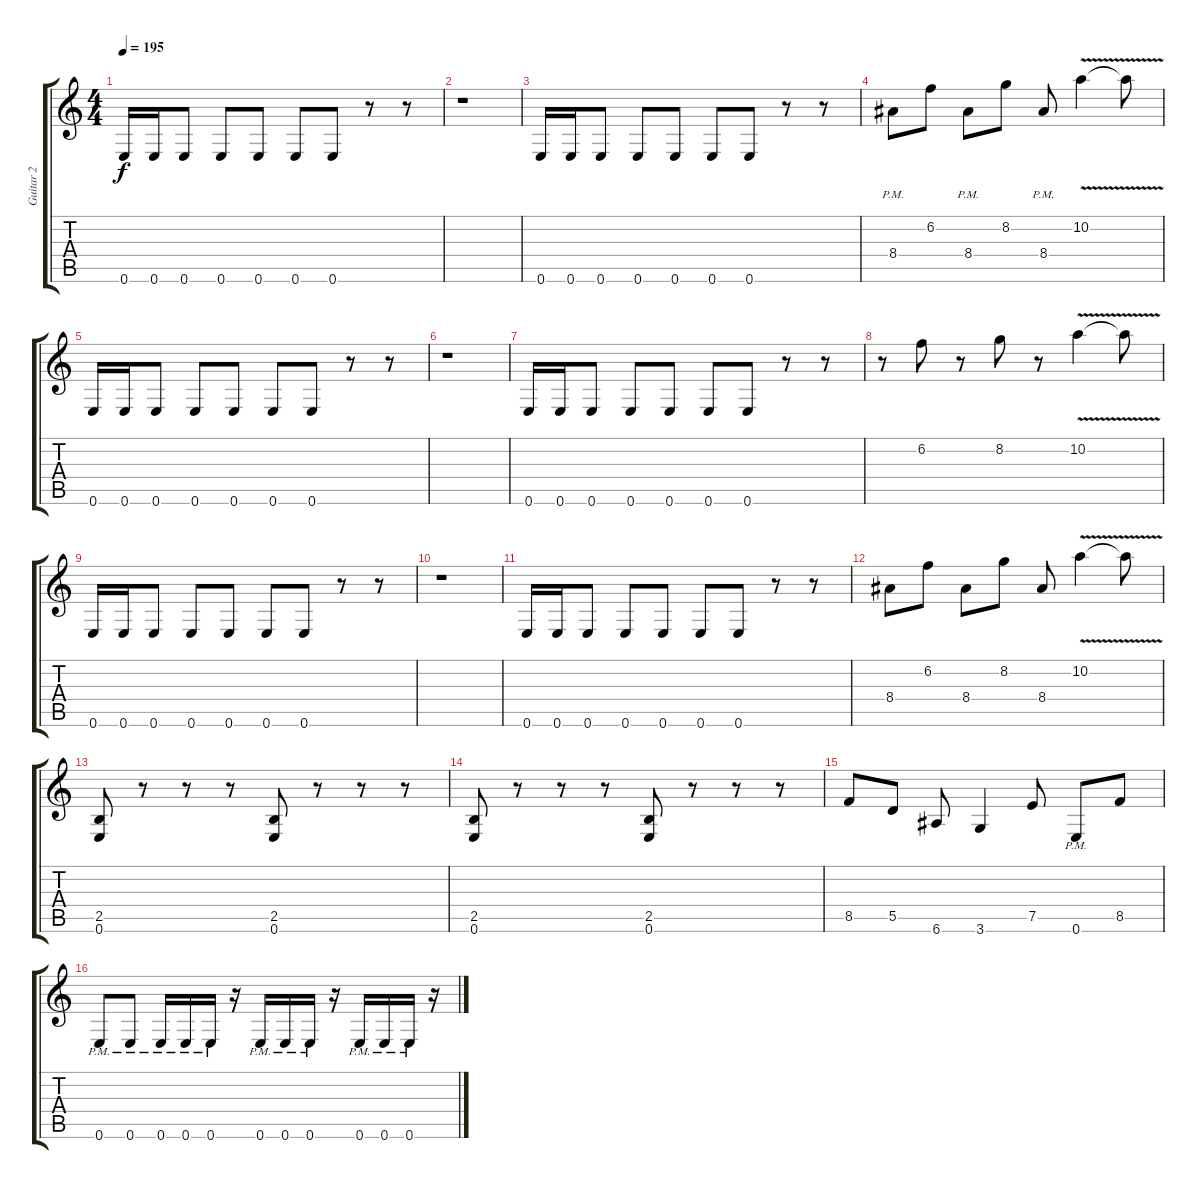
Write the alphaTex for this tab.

\track ("Guitar 2" "Guitar 2") {instrument distortionguitar}
\staff {score tabs}
\tuning (E4 B3 G3 D3 A2 E2) {hide}
\ts (4 4)
\tempo 195
\clef g2
\ks c
0.6.16{dy f} 0.6.16 0.6.8 0.6.8 0.6.8 0.6.8 0.6.8 r.8 r.8 |
r.1 |
0.6.16 0.6.16 0.6.8 0.6.8 0.6.8 0.6.8 0.6.8 r.8 r.8 |
8.4{pm}.8 6.2.8 8.4{pm}.8 8.2.8 8.4{pm}.8 10.2{v}.4 10.2{t}.8 |
0.6.16 0.6.16 0.6.8 0.6.8 0.6.8 0.6.8 0.6.8 r.8 r.8 |
r.1 |
0.6.16 0.6.16 0.6.8 0.6.8 0.6.8 0.6.8 0.6.8 r.8 r.8 |
r.8 6.2.8 r.8 8.2.8 r.8 10.2{v}.4 10.2{t}.8 |
0.6.16 0.6.16 0.6.8 0.6.8 0.6.8 0.6.8 0.6.8 r.8 r.8 |
r.1 |
0.6.16 0.6.16 0.6.8 0.6.8 0.6.8 0.6.8 0.6.8 r.8 r.8 |
8.4.8 6.2.8 8.4.8 8.2.8 8.4.8 10.2{v}.4 10.2{t}.8 |
(2.5 0.6).8 r.8 r.8 r.8 (2.5 0.6).8 r.8 r.8 r.8 |
(2.5 0.6).8 r.8 r.8 r.8 (2.5 0.6).8 r.8 r.8 r.8 |
8.5.8 5.5.8 6.6.8 3.6.4 7.5.8 0.6{pm}.8 8.5.8 |
0.6{pm}.8 0.6{pm}.8 0.6{pm}.16 0.6{pm}.16 0.6{pm}.16 r.16 0.6{pm}.16 0.6{pm}.16 0.6{pm}.16 r.16 0.6{pm}.16 0.6{pm}.16 0.6{pm}.16 r.16
